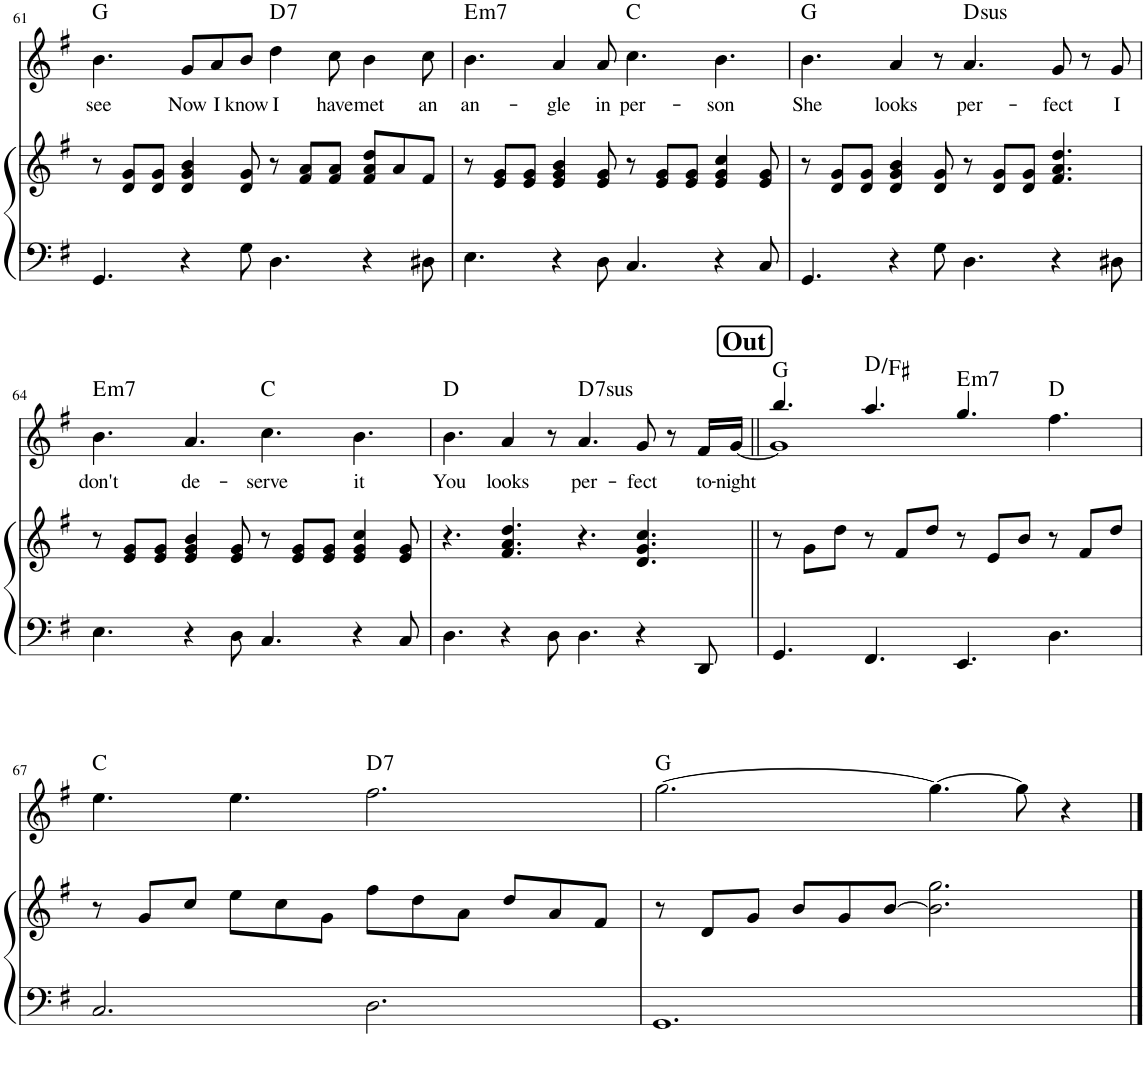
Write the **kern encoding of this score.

**kern	**kern	**kern	**text	**harte
*part2	*part2	*part1	*part1	*part1
*staff3	*staff2	*staff1	*staff1	*
*I"Piano	*	*I"雙簧管	*	*
*I'Pno	*	*	*	*
!!LO:PB:g=z
*clefF4	*clefG2	*clefG2	*	*
*k[f#]	*k[f#]	*k[f#]	*	*
*M12/8	*M12/8	*M12/8	*	*
=61	=61	=61	=61	=61
!	!	!	!LO:LY:b	!
4.GG/	8r	4.b\	see	G:maj
.	8d/ 8g/L	.	.	.
.	8d/ 8g/J	.	.	.
!	!	!	!LO:LY:b	!
4r	4d/ 4g/ 4b/	8g/L	Now	.
!	!	!	!LO:LY:b	!
.	.	8a/	I	.
!	!	!	!LO:LY:b	!
8G\	8d/ 8g/	8b/J	know	.
!	!	!	!LO:LY:b	!LO:H:kt=7
4.D\	8r	4dd\	I	D:7
.	8f#/ 8a/L	.	.	.
!	!	!	!LO:LY:b	!
.	8f#/ 8a/J	8cc\	have	.
!	!	!	!LO:LY:b	!
4r	8f#/ 8a/ 8dd/L	4b\	met	.
.	8a/	.	.	.
!	!	!	!LO:LY:b	!
8D#X\	8f#/J	8cc\	an	.
=62	=62	=62	=62	=62
!	!	!	!LO:LY:b	!LO:H:kt=m7
4.E\	8r	4.b\	an-	E:min7
.	8e/ 8g/L	.	.	.
.	8e/ 8g/J	.	.	.
!	!	!	!LO:LY:b	!
4r	4e/ 4g/ 4b/	4a/	-gle	.
!	!	!	!LO:LY:b	!
8D\	8e/ 8g/	8a/	in	.
!	!	!	!LO:LY:b	!
4.C/	8r	4.cc\	per-	C:maj
.	8e/ 8g/L	.	.	.
.	8e/ 8g/J	.	.	.
!	!	!	!LO:LY:b	!
4r	4e/ 4g/ 4cc/	4.b\	-son	.
8C/	8e/ 8g/	.	.	.
=63	=63	=63	=63	=63
!	!	!	!LO:LY:b	!
4.GG/	8r	4.b\	She	G:maj
.	8d/ 8g/L	.	.	.
.	8d/ 8g/J	.	.	.
!	!	!	!LO:LY:b	!
4r	4d/ 4g/ 4b/	4a/	looks	.
8G\	8d/ 8g/	8r	.	.
!	!	!	!LO:LY:b	!LO:H:kt=sus
4.D\	8r	4.a/	per-	D:sus4
.	8d/ 8g/L	.	.	.
.	8d/ 8g/J	.	.	.
!	!	!	!LO:LY:b	!
4r	4.f#/ 4.a/ 4.dd/	8g/	-fect	.
.	.	8r	.	.
!	!	!	!LO:LY:b	!
8D#X\	.	8g/	I	.
!!LO:LB:g=z
=64	=64	=64	=64	=64
!	!	!	!LO:LY:b	!LO:H:kt=m7
4.E\	8r	4.b\	don't	E:min7
.	8e/ 8g/L	.	.	.
.	8e/ 8g/J	.	.	.
!	!	!	!LO:LY:b	!
4r	4e/ 4g/ 4b/	4.a/	de-	.
8D\	8e/ 8g/	.	.	.
!	!	!	!LO:LY:b	!
4.C/	8r	4.cc\	-serve	C:maj
.	8e/ 8g/L	.	.	.
.	8e/ 8g/J	.	.	.
!	!	!	!LO:LY:b	!
4r	4e/ 4g/ 4cc/	4.b\	it	.
8C/	8e/ 8g/	.	.	.
=65	=65	=65	=65	=65
!	!	!	!LO:LY:b	!
4.D\	4.r	4.b\	You	D:maj
!	!	!	!LO:LY:b	!
4r	4.f#/ 4.a/ 4.dd/	4a/	looks	.
8D\	.	8r	.	.
!	!	!	!LO:LY:b	!LO:H:kt=7sus
4.D\	4.r	4.a/	per-	D:sus4(7)
!	!	!	!LO:LY:b	!
4r	4.d/ 4.g/ 4.cc/	8g/	-fect	.
.	.	8r	.	.
!	!	!	!LO:LY:b	!
8DD/	.	16f#/LL	to-	.
!	!	!	!LO:LY:b	!
.	.	[16g/JJ	-night	.
!!LO:REH:place=s1:a:B:cj:fs=14:t=Out
=66||	=66||	=66||	=66||	=66||
*	*	*^	*	*
4.GG/	8r	4.bb/	1g]	.	G:maj
.	8g\L	.	.	.	.
.	8dd\J	.	.	.	.
4.FF#/	8r	4.aa/	.	.	D:maj/3
.	8f#/L	.	.	.	.
.	8dd/J	.	.	.	.
!	!	!	!	!	!LO:H:kt=m7
4.EE/	8r	4.gg/	.	.	E:min7
.	8e/L	.	.	.	.
.	8b/J	.	2ryy	.	.
4.D\	8r	4.ff#\	.	.	D:maj
.	8f#/L	.	.	.	.
.	8dd/J	.	.	.	.
*	*	*v	*v	*	*
!!LO:LB:g=z
=67	=67	=67	=67	=67
2.C/	8r	4.ee\	.	C:maj
.	8g/L	.	.	.
.	8cc/J	.	.	.
.	8ee\L	4.ee\	.	.
.	8cc\	.	.	.
.	8g\J	.	.	.
!	!	!	!	!LO:H:kt=7
2.D\	8ff#\L	2.ff#\	.	D:7
.	8dd\	.	.	.
.	8a\J	.	.	.
.	8dd/L	.	.	.
.	8a/	.	.	.
.	8f#/J	.	.	.
=68	=68	=68	=68	=68
1.GG	8r	[2.gg\	.	G:maj
.	8d/L	.	.	.
.	8g/J	.	.	.
.	8b/L	.	.	.
.	8g/	.	.	.
.	[8b/J	.	.	.
.	2.b\] 2.gg\	4.gg\_	.	.
.	.	8gg\]	.	.
.	.	4r	.	.
==	==	==	==	==
*-	*-	*-	*-	*-
